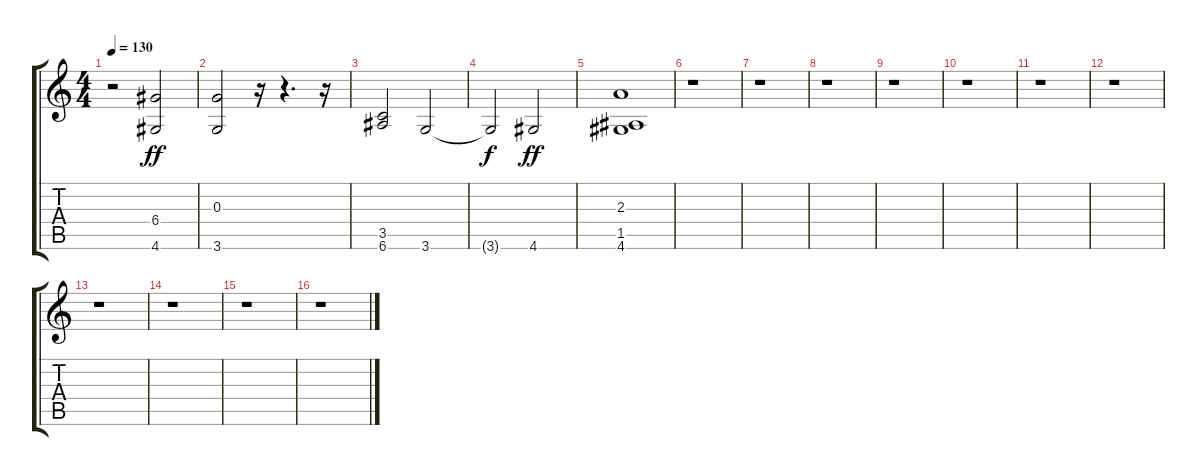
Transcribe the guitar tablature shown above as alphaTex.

\track "" {instrument distortionguitar}
\staff {score tabs}
\tuning (E4 B3 G3 D3 A2 E2) {hide}
\ts (4 4)
\tempo 130
\clef g2
\ks c
r.2{dy ff} (6.4 4.6).2 |
(0.3 3.6).2 r.16 r.4{d} r.16 |
(3.5 6.6).2 3.6.2 |
3.6{t}.2{dy f} 4.6.2{dy ff} |
(2.3 1.5 4.6).1 |
r.1 |
r.1 |
r.1 |
r.1 |
r.1 |
r.1 |
r.1 |
r.1 |
r.1 |
r.1 |
r.1
